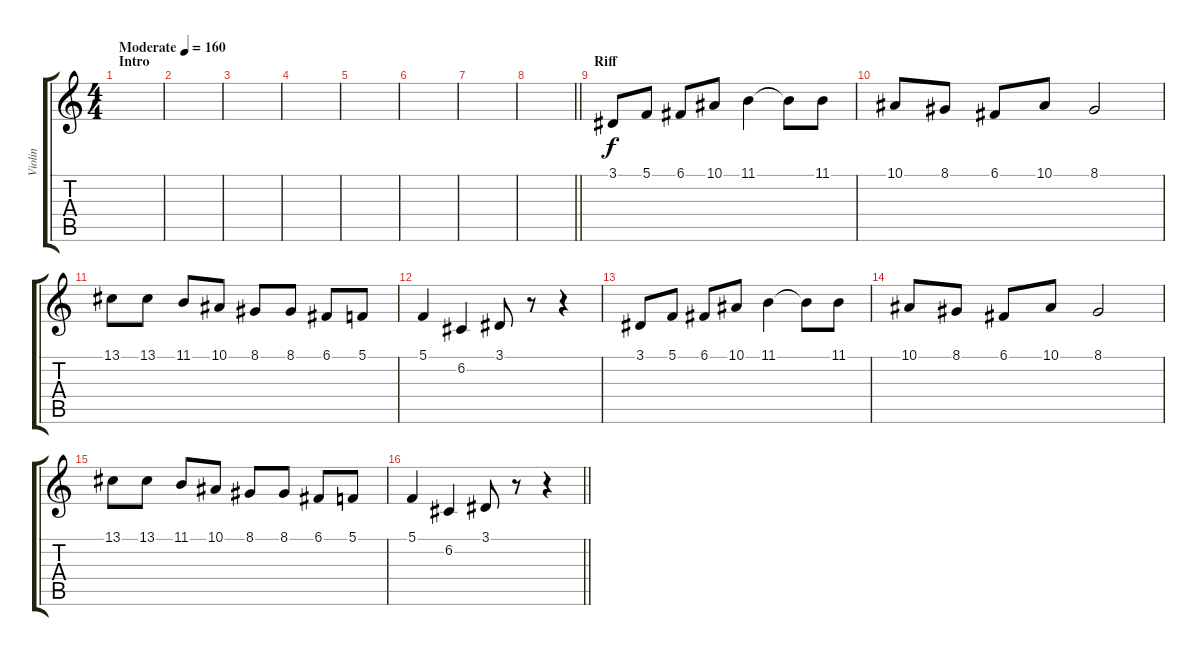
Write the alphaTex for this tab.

\track ("Violin" "Violin") {instrument violin}
\staff {score tabs}
\tuning (C4 G3 Eb3 Bb2 F2 C2) {hide}
\ts (4 4)
\section ("" "Intro")
\tempo (160 "Moderate")
\clef g2
\ks c
|
|
|
|
|
|
|
\barLineRight lightlight
|
\section ("" "Riff")
3.1.8 5.1.8 6.1.8 10.1.8 11.1.4 11.1{t}.8 11.1.8 |
10.1.8 8.1.8 6.1.8 10.1.8 8.1.2 |
13.1.8 13.1.8 11.1.8 10.1.8 8.1.8 8.1.8 6.1.8 5.1.8 |
5.1.4 6.2.4 3.1.8 r.8 r.4 |
3.1.8 5.1.8 6.1.8 10.1.8 11.1.4 11.1{t}.8 11.1.8 |
10.1.8 8.1.8 6.1.8 10.1.8 8.1.2 |
13.1.8 13.1.8 11.1.8 10.1.8 8.1.8 8.1.8 6.1.8 5.1.8 |
\barLineRight lightlight
5.1.4 6.2.4 3.1.8 r.8 r.4
